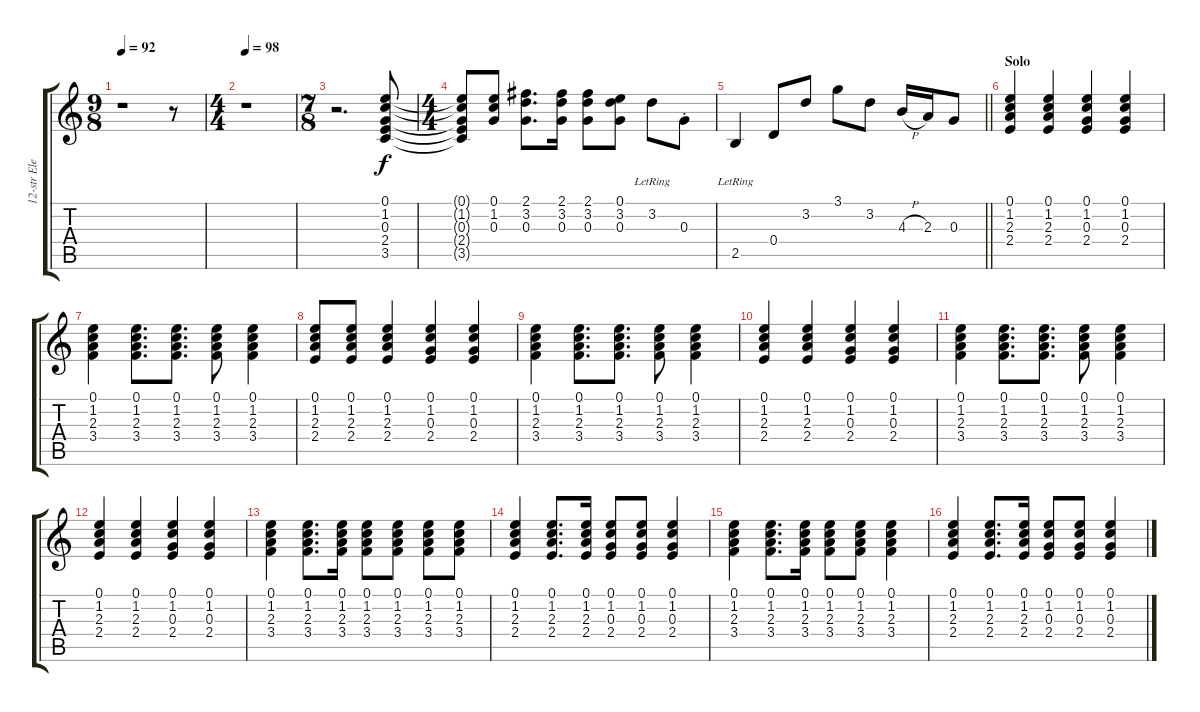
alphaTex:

\track ("12-str Electric II (Page)" "12-str Ele") {instrument electricguitarjazz}
\staff {score tabs}
\tuning (E4 B3 G3 D3 A2 E2) {hide}
\ts (9 8)
\tempo 92
\clef g2
\ks c
r.1{dy f} r.8 |
\ts (4 4)
\tempo 98
r.1 |
\ts (7 8)
r.2{d} (0.1 1.2 0.3 2.4 3.5).8 |
\ts (4 4)
(0.1{t} 1.2{t} 0.3{t} 2.4{t} 3.5{t}).8 (0.1 1.2 0.3).8 (2.1 3.2 0.3).8{d} (2.1 3.2 0.3).16 (2.1 3.2 0.3).8 (0.1 3.2 0.3).8 3.2{lr}.8 0.3{st}.8 |
\barLineRight lightlight
2.5{lr}.4 0.4.8 3.2.8 3.1.8 3.2.8 4.3{h}.16 2.3.16 0.3.8 |
\section ("" "Solo")
(0.1 1.2 2.3 2.4).4{balance 12} (0.1 1.2 2.3 2.4).4 (0.1 1.2 0.3 2.4).4 (0.1 1.2 0.3 2.4).4 |
(0.1 1.2 2.3 3.4).4 (0.1 1.2 2.3 3.4).8{d} (0.1 1.2 2.3 3.4).8{d} (0.1 1.2 2.3 3.4).8 (0.1 1.2 2.3 3.4).4 |
(0.1 1.2 2.3 2.4).8 (0.1 1.2 2.3 2.4).8 (0.1 1.2 2.3 2.4).4 (0.1 1.2 0.3 2.4).4 (0.1 1.2 0.3 2.4).4 |
(0.1 1.2 2.3 3.4).4 (0.1 1.2 2.3 3.4).8{d} (0.1 1.2 2.3 3.4).8{d} (0.1 1.2 2.3 3.4).8 (0.1 1.2 2.3 3.4).4 |
(0.1 1.2 2.3 2.4).4 (0.1 1.2 2.3 2.4).4 (0.1 1.2 0.3 2.4).4 (0.1 1.2 0.3 2.4).4 |
(0.1 1.2 2.3 3.4).4 (0.1 1.2 2.3 3.4).8{d} (0.1 1.2 2.3 3.4).8{d} (0.1 1.2 2.3 3.4).8 (0.1 1.2 2.3 3.4).4 |
(0.1 1.2 2.3 2.4).4 (0.1 1.2 2.3 2.4).4 (0.1 1.2 0.3 2.4).4 (0.1 1.2 0.3 2.4).4 |
(0.1 1.2 2.3 3.4).4 (0.1 1.2 2.3 3.4).8{d} (0.1 1.2 2.3 3.4).16 (0.1 1.2 2.3 3.4).8 (0.1 1.2 2.3 3.4).8 (0.1 1.2 2.3 3.4).8 (0.1 1.2 2.3 3.4).8 |
(0.1 1.2 2.3 2.4).4 (0.1 1.2 2.3 2.4).8{d} (0.1 1.2 2.3 2.4).16 (0.1 1.2 0.3 2.4).8 (0.1 1.2 0.3 2.4).8 (0.1 1.2 0.3 2.4).4 |
(0.1 1.2 2.3 3.4).4 (0.1 1.2 2.3 3.4).8{d} (0.1 1.2 2.3 3.4).16 (0.1 1.2 2.3 3.4).8 (0.1 1.2 2.3 3.4).8 (0.1 1.2 2.3 3.4).4 |
(0.1 1.2 2.3 2.4).4 (0.1 1.2 2.3 2.4).8{d} (0.1 1.2 2.3 2.4).16 (0.1 1.2 0.3 2.4).8 (0.1 1.2 0.3 2.4).8 (0.1 1.2 0.3 2.4).4
